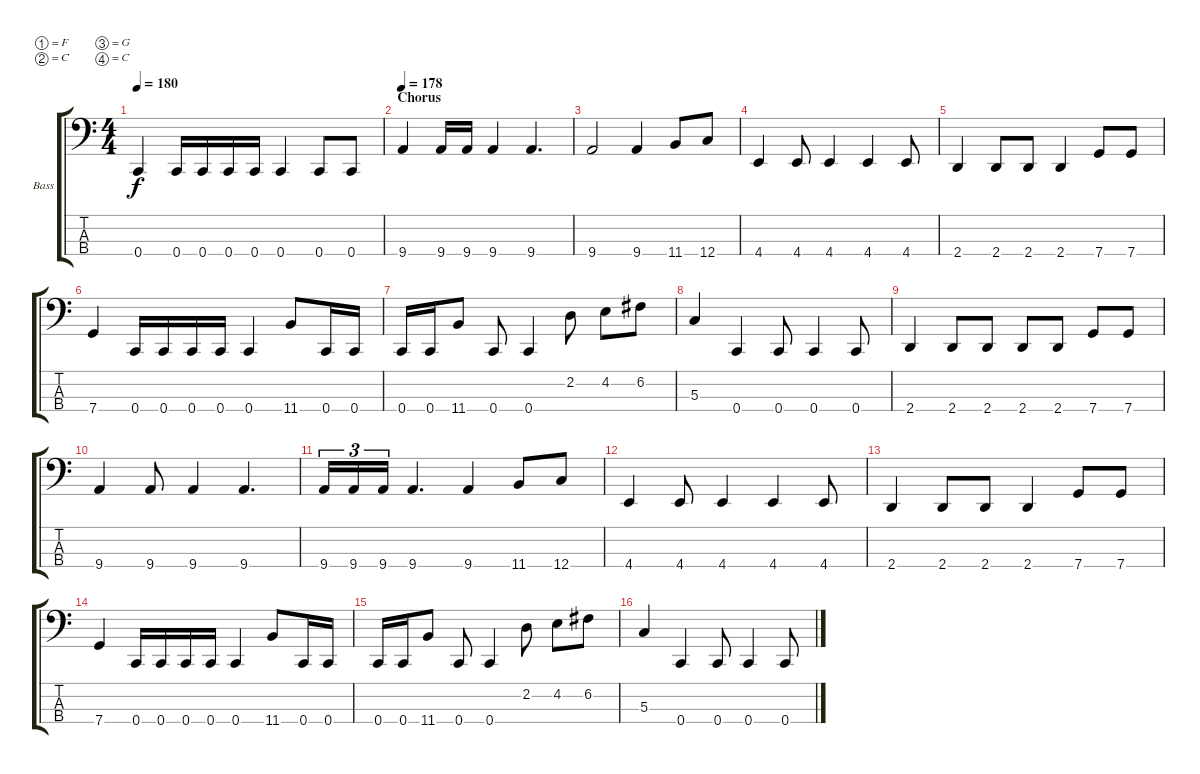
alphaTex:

\bracketExtendMode groupsimilarinstruments
\firstSystemTrackNameOrientation horizontal
\otherSystemsTrackNameOrientation horizontal
\track ("Bass" "Bass") {instrument electricbassfinger}
\staff {score tabs}
\tuning (F2 C2 G1 C1)
\ts (4 4)
\tempo 180
\clef f4
\ks c
0.4.4{dy f} 0.4.16 0.4.16 0.4.16 0.4.16 0.4.4 0.4.8 0.4.8 |
\section ("" "Chorus")
\tempo 178
9.4.4 9.4.16 9.4.16 9.4.4 9.4.4{d} |
9.4.2 9.4.4 11.4.8 12.4.8 |
4.4.4 4.4.8 4.4.4 4.4.4 4.4.8 |
2.4.4 2.4.8 2.4.8 2.4.4 7.4.8 7.4.8 |
7.4.4 0.4.16 0.4.16 0.4.16 0.4.16 0.4.4 11.4.8 0.4.16 0.4.16 |
0.4.16 0.4.16 11.4.8 0.4.8 0.4.4 2.2.8 4.2.8 6.2.8 |
5.3.4 0.4.4 0.4.8 0.4.4 0.4.8 |
2.4.4 2.4.8 2.4.8 2.4.8 2.4.8 7.4.8 7.4.8 |
9.4.4 9.4.8 9.4.4 9.4.4{d} |
9.4.16{tu (3 2)} 9.4.16{tu (3 2)} 9.4.16{tu (3 2)} 9.4.4{d} 9.4.4 11.4.8 12.4.8 |
4.4.4 4.4.8 4.4.4 4.4.4 4.4.8 |
2.4.4 2.4.8 2.4.8 2.4.4 7.4.8 7.4.8 |
7.4.4 0.4.16 0.4.16 0.4.16 0.4.16 0.4.4 11.4.8 0.4.16 0.4.16 |
0.4.16 0.4.16 11.4.8 0.4.8 0.4.4 2.2.8 4.2.8 6.2.8 |
5.3.4 0.4.4 0.4.8 0.4.4 0.4.8
